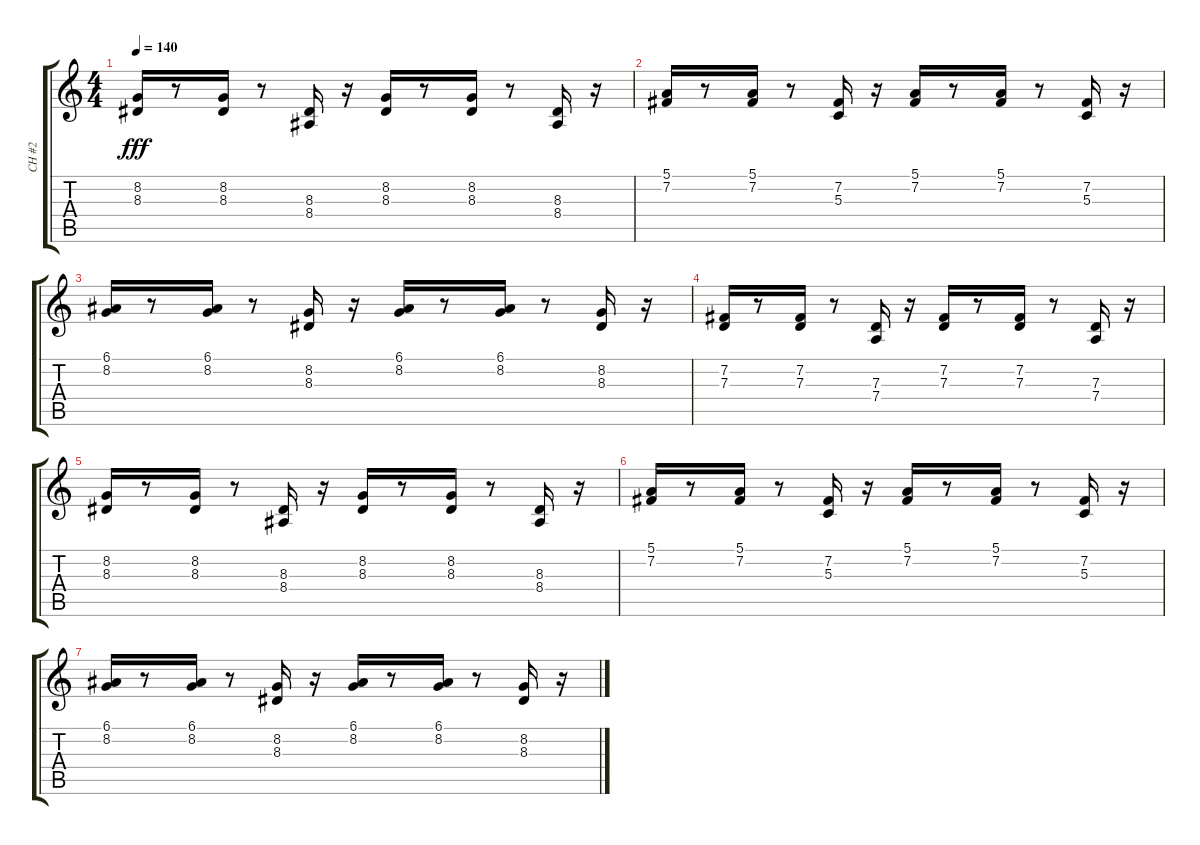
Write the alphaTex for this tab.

\track ("CH #2" "CH #2") {instrument stringensemble1}
\staff {score tabs}
\tuning (E4 B3 G3 D3 A2 E2) {hide}
\ts (4 4)
\tempo 140
\clef g2
\ks c
(8.2 8.3).16{dy fff} r.8 (8.2 8.3).16 r.8 (8.3 8.4).16 r.16 (8.2 8.3).16 r.8 (8.2 8.3).16 r.8 (8.3 8.4).16 r.16 |
(5.1 7.2).16 r.8 (5.1 7.2).16 r.8 (7.2 5.3).16 r.16 (5.1 7.2).16 r.8 (5.1 7.2).16 r.8 (7.2 5.3).16 r.16 |
(6.1 8.2).16 r.8 (6.1 8.2).16 r.8 (8.2 8.3).16 r.16 (6.1 8.2).16 r.8 (6.1 8.2).16 r.8 (8.2 8.3).16 r.16 |
(7.2 7.3).16 r.8 (7.2 7.3).16 r.8 (7.3 7.4).16 r.16 (7.2 7.3).16 r.8 (7.2 7.3).16 r.8 (7.3 7.4).16 r.16 |
(8.2 8.3).16{volume 12} r.8 (8.2 8.3).16{volume 12} r.8 (8.3 8.4).16{volume 11} r.16 (8.2 8.3).16{volume 10} r.8 (8.2 8.3).16{volume 9} r.8 (8.3 8.4).16{volume 8} r.16 |
(5.1 7.2).16{volume 8} r.8 (5.1 7.2).16{volume 7} r.8 (7.2 5.3).16{volume 6} r.16 (5.1 7.2).16{volume 5} r.8 (5.1 7.2).16{volume 4} r.8 (7.2 5.3).16{volume 4} r.16 |
(6.1 8.2).16{volume 3} r.8 (6.1 8.2).16{volume 2} r.8 (8.2 8.3).16{volume 1} r.16 (6.1 8.2).16{volume 0} r.8 (6.1 8.2).16 r.8 (8.2 8.3).16 r.16
